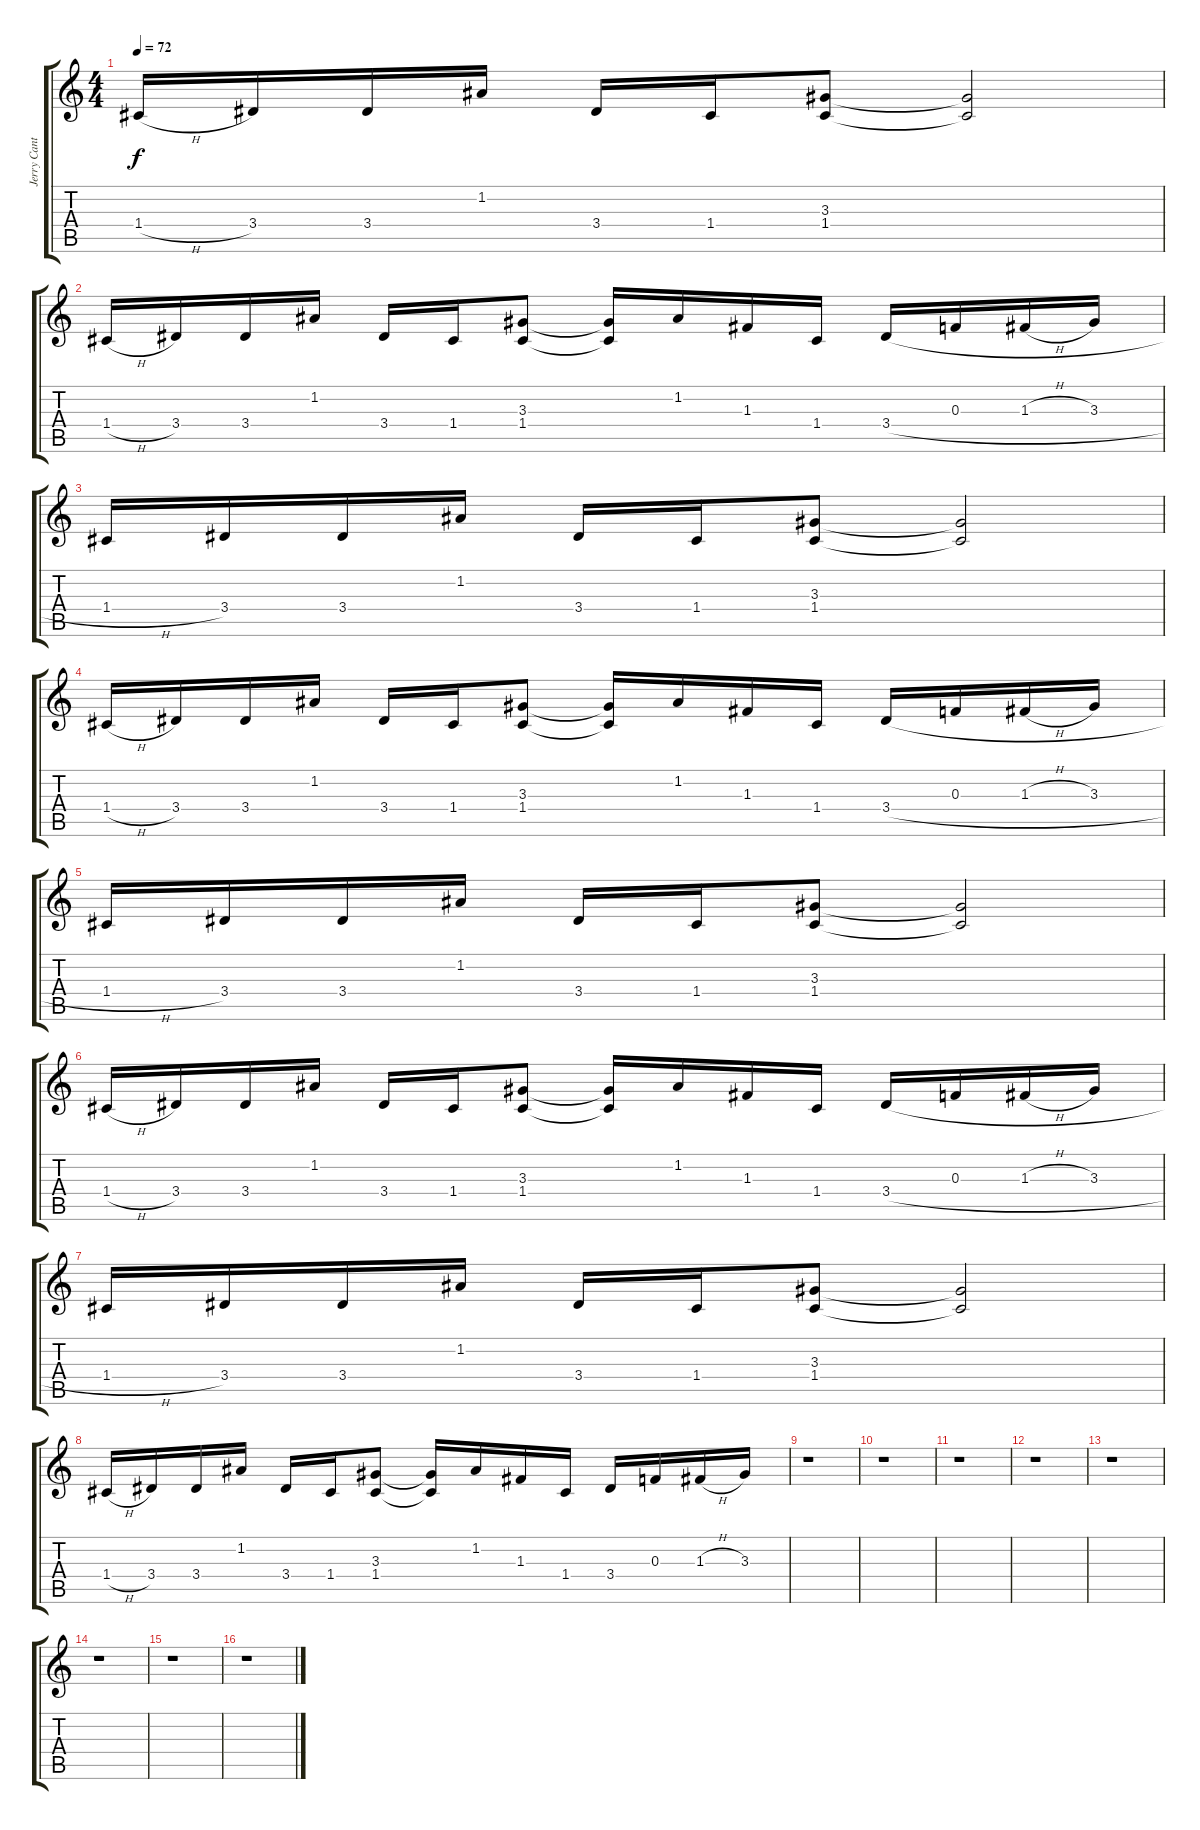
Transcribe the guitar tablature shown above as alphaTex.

\track ("Jerry Cantrell - Guitar 1 - Clean" "Jerry Cant") {instrument electricguitarclean}
\staff {score tabs}
\tuning (D4 A3 F3 C3 G2 D2) {hide}
\ts (4 4)
\tempo 72
\clef g2
\ks c
1.4{h}.16{dy f} 3.4.16 3.4.16 1.2.16 3.4.16 1.4.16 (3.3 1.4).8 (3.3{t} 1.4{t}).2 |
1.4{h}.16 3.4.16 3.4.16 1.2.16 3.4.16 1.4.16 (3.3 1.4).8 (3.3{t} 1.4{t}).16 1.2.16 1.3.16 1.4.16 3.4{h}.16 0.3.16 1.3{h}.16 3.3.16 |
1.4{h}.16 3.4.16 3.4.16 1.2.16 3.4.16 1.4.16 (3.3 1.4).8 (3.3{t} 1.4{t}).2 |
1.4{h}.16 3.4.16 3.4.16 1.2.16 3.4.16 1.4.16 (3.3 1.4).8 (3.3{t} 1.4{t}).16 1.2.16 1.3.16 1.4.16 3.4{h}.16 0.3.16 1.3{h}.16 3.3.16 |
1.4{h}.16 3.4.16 3.4.16 1.2.16 3.4.16 1.4.16 (3.3 1.4).8 (3.3{t} 1.4{t}).2 |
1.4{h}.16 3.4.16 3.4.16 1.2.16 3.4.16 1.4.16 (3.3 1.4).8 (3.3{t} 1.4{t}).16 1.2.16 1.3.16 1.4.16 3.4{h}.16 0.3.16 1.3{h}.16 3.3.16 |
1.4{h}.16 3.4.16 3.4.16 1.2.16 3.4.16 1.4.16 (3.3 1.4).8 (3.3{t} 1.4{t}).2 |
1.4{h}.16 3.4.16 3.4.16 1.2.16 3.4.16 1.4.16 (3.3 1.4).8 (3.3{t} 1.4{t}).16 1.2.16 1.3.16 1.4.16 3.4.16 0.3.16 1.3{h}.16 3.3.16 |
r.1 |
r.1 |
r.1 |
r.1 |
r.1 |
r.1 |
r.1 |
r.1
